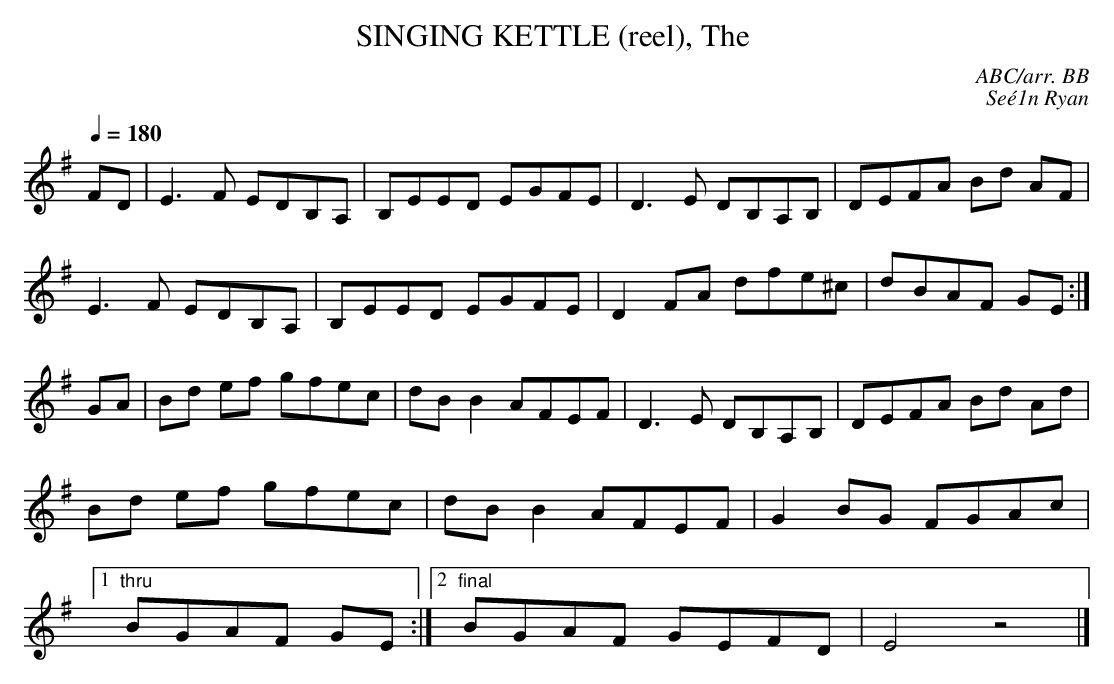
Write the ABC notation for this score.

X:1
T:SINGING KETTLE (reel), The \
C:ABC/arr. BB\
C:Se\'e1n Ryan\
Q:1/4=180\
L:1/8\
M:C\
K:Em\
FD|E3F EDB,A,|B,EED EGFE|D3E DB,A,B,|DEFA Bd AF|\
E3F EDB,A,|B,EED EGFE|D2FA dfe^c|dBAF GE :|\
GA|Bd ef gfec|dBB2 AFEF|D3E DB,A,B,|DEFA Bd Ad|\
Bd ef gfec|dBB2 AFEF|G2BG FGAc|1 "thru"BGAF GE :|\\
[2 "final"BGAF GEFD|E4z4|]\
\
\
